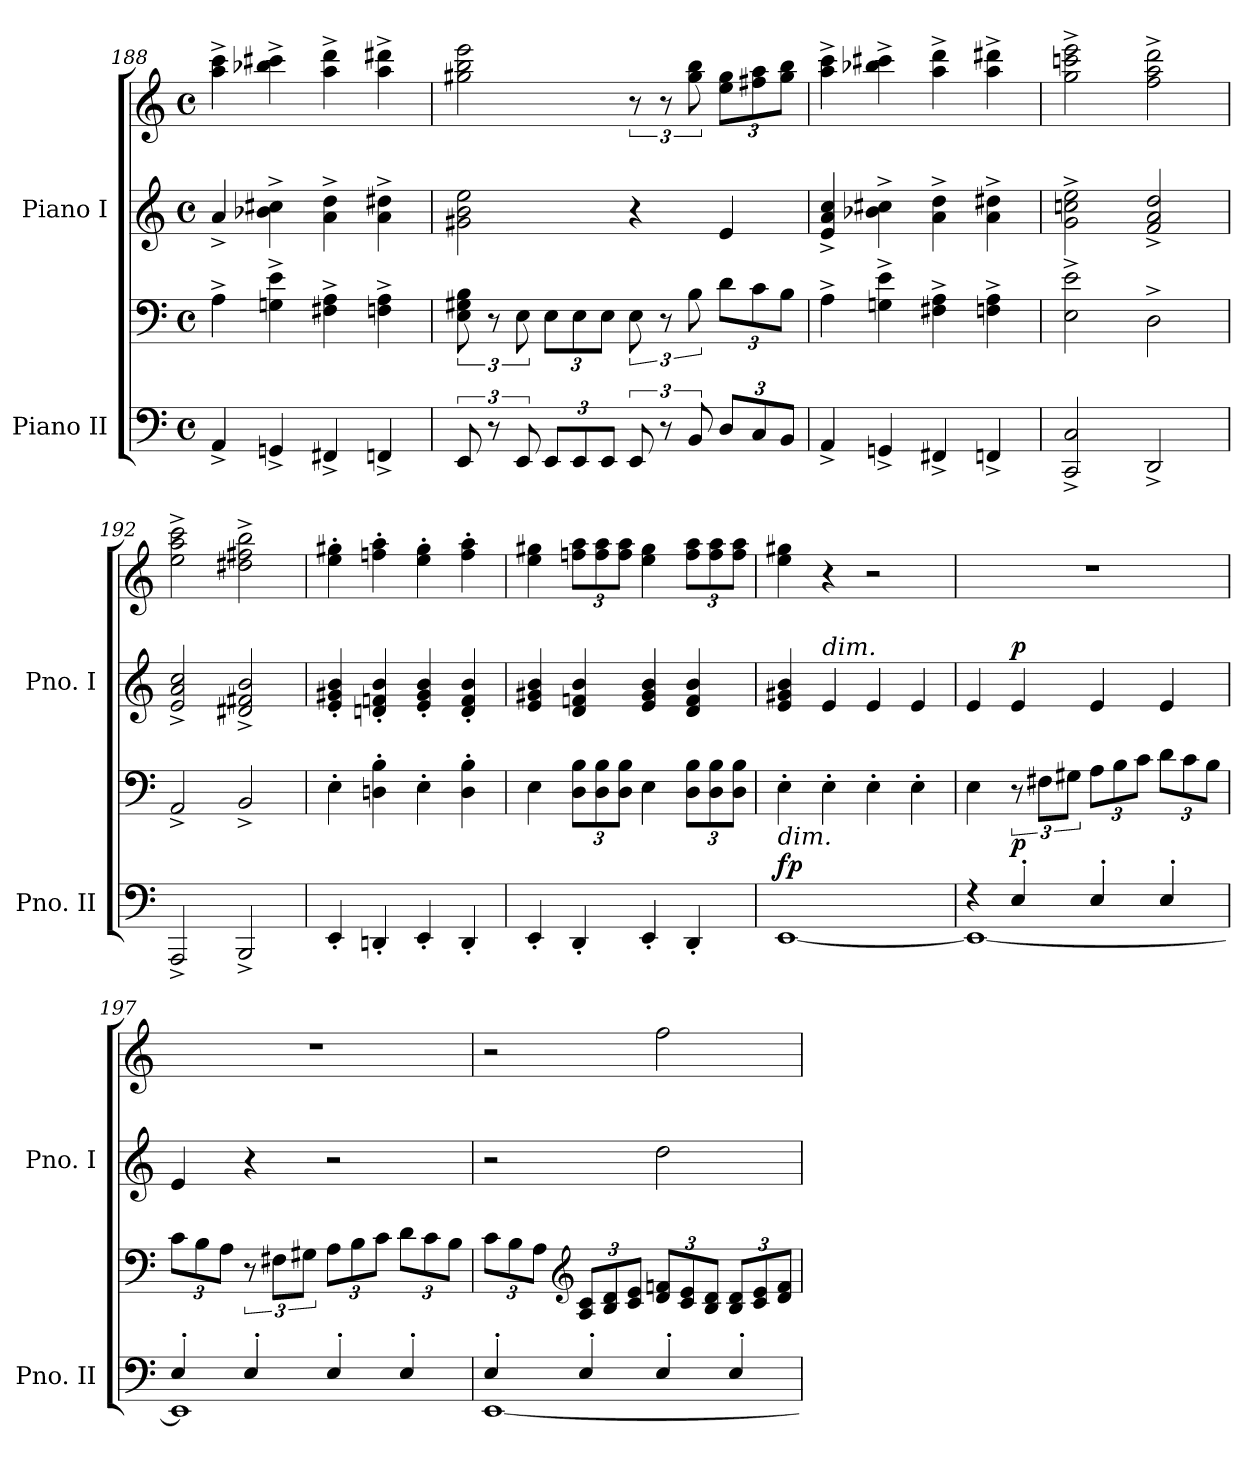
**kern	**kern	**dynam	**kern	**kern	**dynam
*part2	*part2	*part2	*part1	*part1	*part1
*staff4	*staff3	*staff3/4	*staff2	*staff1	*staff1/2
*I"Piano II	*	*	*I"Piano I	*	*
*I'Pno. II	*	*	*I'Pno. I	*	*
*clefF4	*clefF4	*	*clefG2	*clefG2	*
*k[]	*k[]	*	*k[]	*k[]	*
*M4/4	*M4/4	*	*M4/4	*M4/4	*
*met(c)	*met(c)	*	*met(c)	*met(c)	*
=188	=188	=188	=188	=188	=188
4AA^/	4A^\	.	4a^/	4aa\^ 4ccc\^	.
4GGn^/	4Gn\^ 4e\^	.	4b-X\^ 4cc#X\^	4bb-X\^ 4ccc#X\^	.
4FF#X^/	4F#X\^ 4A\^	.	4a\^ 4dd\^	4aa\^ 4ddd\^	.
4FFn^/	4Fn\^ 4A\^	.	4a\^ 4dd#X\^	4aa\^ 4ddd#X\^	.
!!LO:LB:g=z
=189	=189	=189	=189	=189	=189
12EE/	12E\ 12G#X\ 12B\	.	2g#X\ 2b\ 2ee\	2gg#X\ 2bb\ 2eee\	.
12r	12r	.	.	.	.
12EE/	12E\	.	.	.	.
*Xbrackettup	*Xbrackettup	*	*	*	*
12EE/L	12E\L	.	.	.	.
12EE/	12E\	.	.	.	.
12EE/J	12E\J	.	.	.	.
*brackettup	*brackettup	*	*	*	*
12EE/	12E\	.	4r	12r	.
12r	12r	.	.	12r	.
12BB/	12B\	.	.	12gg#\ 12bb\	.
*Xbrackettup	*Xbrackettup	*	*	*Xbrackettup	*
12D/L	12d\L	.	4e/	12ee\ 12gg#\L	.
12C/	12c\	.	.	12ff#X\ 12aa\	.
12BB/J	12B\J	.	.	12gg#\ 12bb\J	.
=190	=190	=190	=190	=190	=190
4AA^/	4A^\	.	4e/^ 4a/^ 4cc/^	4aa\^ 4ccc\^	.
4GGn^/	4Gn\^ 4e\^	.	4b-X\^ 4cc#X\^	4bb-X\^ 4ccc#X\^	.
4FF#X^/	4F#X\^ 4A\^	.	4a\^ 4dd\^	4aa\^ 4ddd\^	.
4FFn^/	4Fn\^ 4A\^	.	4a\^ 4dd#X\^	4aa\^ 4ddd#X\^	.
=191	=191	=191	=191	=191	=191
2CC/^ 2C/^	2E\^ 2e\^	.	2g\^ 2ccn\^ 2ee\^	2gg\^ 2cccn\^ 2eee\^	.
2DD^/	2D^\	.	2f/^ 2a/^ 2dd/^	2ff\^ 2aa\^ 2ddd\^	.
=192	=192	=192	=192	=192	=192
2AAA^/	2AA^/	.	2e/^ 2a/^ 2cc/^	2ee\^ 2aa\^ 2ccc\^	.
2BBB^/	2BB^/	.	2d#X/^ 2f#X/^ 2b/^	2dd#X\^ 2ff#X\^ 2bb\^	.
=193	=193	=193	=193	=193	=193
4EE'/	4E'\	.	4e/' 4g#X/' 4b/'	4ee\' 4gg#X\'	.
4DDn'/	4Dn\' 4B\'	.	4dn/' 4fn/' 4b/'	4ffn\' 4aa\'	.
4EE'/	4E'\	.	4e/' 4g#/' 4b/'	4ee\' 4gg#\'	.
4DD'/	4D\' 4B\'	.	4d/' 4f/' 4b/'	4ff\' 4aa\'	.
=194	=194	=194	=194	=194	=194
4EE'/	4E\	.	4e/ 4g#X/ 4b/	4ee\ 4gg#X\	.
4DD'/	12D\ 12B\L	.	4d/ 4fn/ 4b/	12ffn\ 12aa\L	.
.	12D\ 12B\	.	.	12ff\ 12aa\	.
.	12D\ 12B\J	.	.	12ff\ 12aa\J	.
4EE'/	4E\	.	4e/ 4g#/ 4b/	4ee\ 4gg#\	.
4DD'/	12D\ 12B\L	.	4d/ 4f/ 4b/	12ff\ 12aa\L	.
.	12D\ 12B\	.	.	12ff\ 12aa\	.
.	12D\ 12B\J	.	.	12ff\ 12aa\J	.
=195	=195	=195	=195	=195	=195
!	!LO:TX:b:i:t=dim.	!	!	!	!
!	!	!LO:DY:a=2	!	!	!
[1EE	4E'\	fp	4e/ 4g#X/ 4b/	4ee\ 4gg#X\	.
!	!	!	!LO:TX:a:i:t=dim.	!	!
.	4E'\	.	4e/	4r	.
.	4E'\	.	4e/	2r	.
.	4E'\	.	4e/	.	.
!!LO:LB:g=z
=196	=196	=196	=196	=196	=196
*^	*	*	*	*	*
4r	1EE_	4E\	.	4e/	1r	.
*	*	*brackettup	*	*	*	*
!	!	!	!LO:DY:b	!	!	!LO:DY:a=2
4E'/	.	12r	p	4e/	.	p
.	.	12F#X\L	.	.	.	.
.	.	12G#X\J	.	.	.	.
*	*	*Xbrackettup	*	*	*	*
4E'/	.	12A\L	.	4e/	.	.
.	.	12B\	.	.	.	.
.	.	12c\J	.	.	.	.
4E'/	.	12d\L	.	4e/	.	.
.	.	12c\	.	.	.	.
.	.	12B\J	.	.	.	.
=197	=197	=197	=197	=197	=197	=197
4E'/	1EE]	12c\L	.	4e/	1r	.
.	.	12B\	.	.	.	.
.	.	12A\J	.	.	.	.
*	*	*brackettup	*	*	*	*
4E'/	.	12r	.	4r	.	.
.	.	12F#X\L	.	.	.	.
.	.	12G#X\J	.	.	.	.
*	*	*Xbrackettup	*	*	*	*
4E'/	.	12A\L	.	2r	.	.
.	.	12B\	.	.	.	.
.	.	12c\J	.	.	.	.
4E'/	.	12d\L	.	.	.	.
.	.	12c\	.	.	.	.
.	.	12B\J	.	.	.	.
=198	=198	=198	=198	=198	=198	=198
4E'/	[1EE	12c\L	.	2r	2r	.
.	.	12B\	.	.	.	.
.	.	12A\J	.	.	.	.
*	*	*clefG2	*	*	*	*
4E'/	.	12A/ 12c/L	.	.	.	.
.	.	12B/ 12d/	.	.	.	.
.	.	12c/ 12e/J	.	.	.	.
4E'/	.	12d/ 12fn/L	.	2dd\	2ff\	.
.	.	12c/ 12e/	.	.	.	.
.	.	12B/ 12d/J	.	.	.	.
4E'/	.	12B/ 12d/L	.	.	.	.
.	.	12c/ 12e/	.	.	.	.
.	.	12d/ 12f/J	.	.	.	.
*v	*v	*	*	*	*	*
=	=	=	=	=	=
*-	*-	*-	*-	*-	*-
